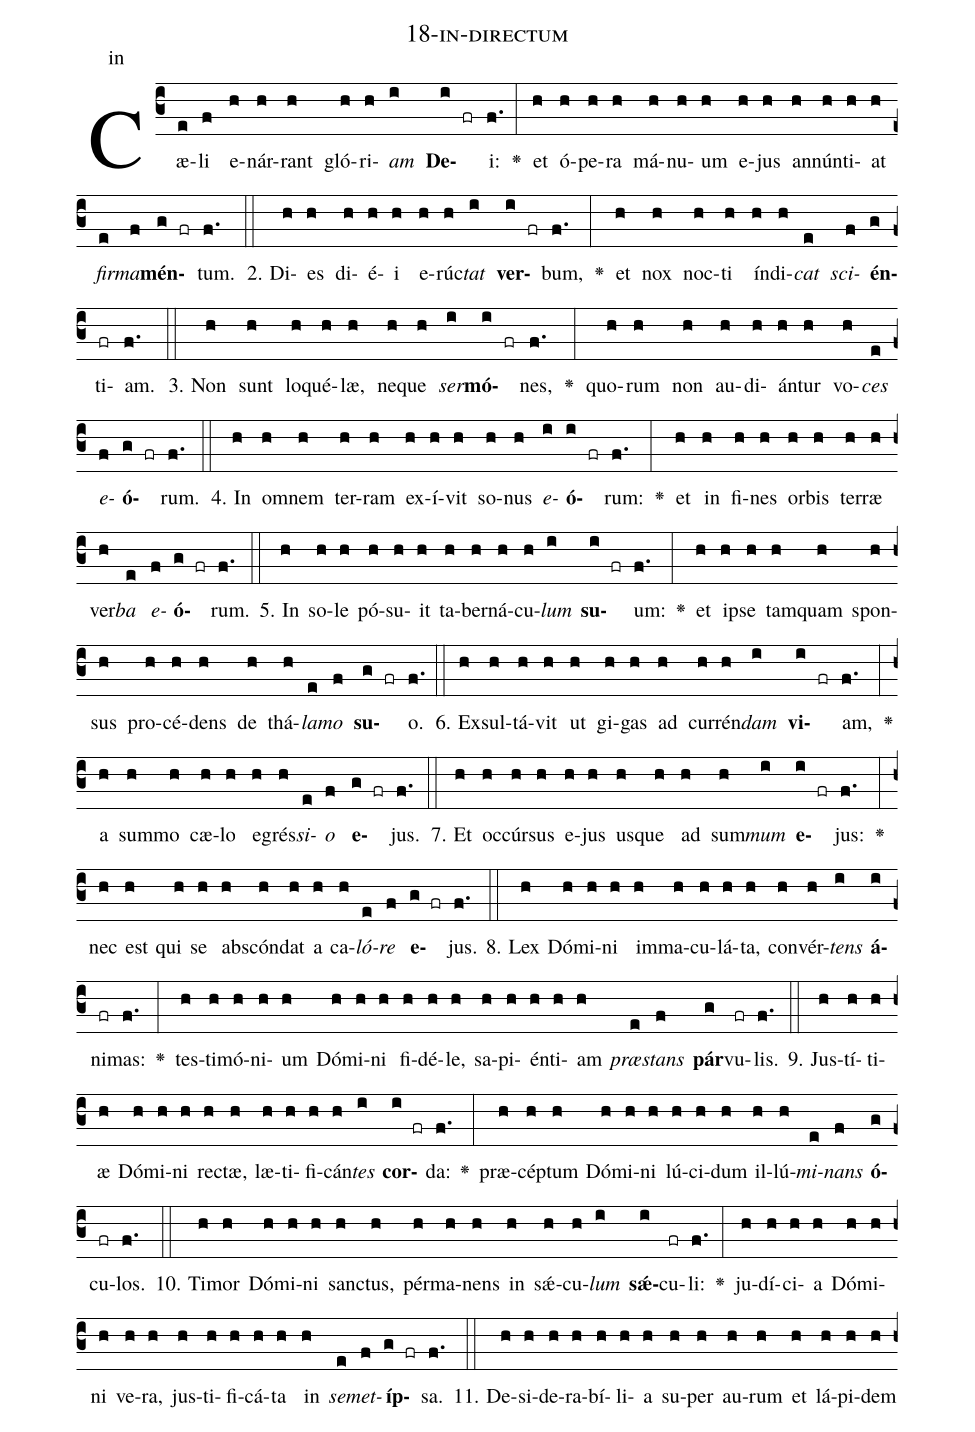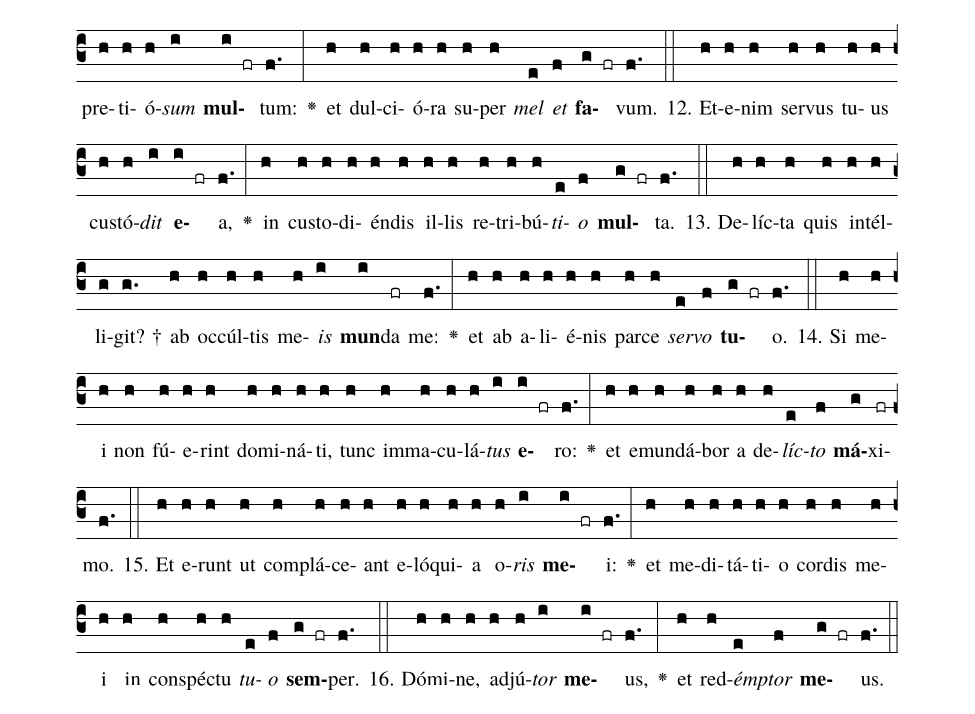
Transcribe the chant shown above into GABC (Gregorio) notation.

name: 18-in-directum;
annotation: in;
%%
(c3)Cæ(e)li(f) e(h)nár(h)rant(h) gló(h)ri(h)<i>am</i>(i) <b>De</b>(i fr)i:(f.) <v>\greheightstar</v>(:) et(h) ó(h)pe(h)ra(h) má(h)nu(h)um(h) e(h)jus(h) an(h)nún(h)ti(h)at(h) <i>fir</i>(e)<i>ma</i>(f)<b>mén</b>(g fr)tum.(f.) (::)
2. Di(h)es(h) di(h)é(h)i(h) e(h)rúc(h)<i>tat</i>(i) <b>ver</b>(i fr)bum,(f.) <v>\greheightstar</v>(:) et(h) nox(h) noc(h)ti(h) ín(h)di(h)<i>cat</i>(e) <i>sci</i>(f)<b>én</b>(g)ti(fr)am.(f.) (::)
3. Non(h) sunt(h) lo(h)qué(h)læ,(h) ne(h)que(h) <i>ser</i>(i)<b>mó</b>(i fr)nes,(f.) <v>\greheightstar</v>(:) quo(h)rum(h) non(h) au(h)di(h)án(h)tur(h) vo(h)<i>ces</i>(e) <i>e</i>(f)<b>ó</b>(g fr)rum.(f.) (::)
4. In(h) om(h)nem(h) ter(h)ram(h) ex(h)í(h)vit(h) so(h)nus(h) <i>e</i>(i)<b>ó</b>(i fr)rum:(f.) <v>\greheightstar</v>(:) et(h) in(h) fi(h)nes(h) or(h)bis(h) ter(h)ræ(h) ver(h)<i>ba</i>(e) <i>e</i>(f)<b>ó</b>(g fr)rum.(f.) (::)
5. In(h) so(h)le(h) pó(h)su(h)it(h) ta(h)ber(h)ná(h)cu(h)<i>lum</i>(i) <b>su</b>(i fr)um:(f.) <v>\greheightstar</v>(:) et(h) ip(h)se(h) tam(h)quam(h) spon(h)sus(h) pro(h)cé(h)dens(h) de(h) thá(h)<i>la</i>(e)<i>mo</i>(f) <b>su</b>(g fr)o.(f.) (::)
6. Ex(h)sul(h)tá(h)vit(h) ut(h) gi(h)gas(h) ad(h) cur(h)rén(h)<i>dam</i>(i) <b>vi</b>(i fr)am,(f.) <v>\greheightstar</v>(:) a(h) sum(h)mo(h) cæ(h)lo(h) e(h)grés(h)<i>si</i>(e)<i>o</i>(f) <b>e</b>(g fr)jus.(f.) (::)
7. Et(h) oc(h)cúr(h)sus(h) e(h)jus(h) us(h)que(h) ad(h) sum(h)<i>mum</i>(i) <b>e</b>(i fr)jus:(f.) <v>\greheightstar</v>(:) nec(h) est(h) qui(h) se(h) abs(h)cón(h)dat(h) a(h) ca(h)<i>ló</i>(e)<i>re</i>(f) <b>e</b>(g fr)jus.(f.) (::)
8. Lex(h) Dó(h)mi(h)ni(h) im(h)ma(h)cu(h)lá(h)ta,(h) con(h)vér(h)<i>tens</i>(i) <b>á</b>(i)ni(fr)mas:(f.) <v>\greheightstar</v>(:) tes(h)ti(h)mó(h)ni(h)um(h) Dó(h)mi(h)ni(h) fi(h)dé(h)le,(h) sa(h)pi(h)én(h)ti(h)am(h) <i>præ</i>(e)<i>stans</i>(f) <b>pár</b>(g)vu(fr)lis.(f.) (::)
9. Jus(h)tí(h)ti(h)æ(h) Dó(h)mi(h)ni(h) rec(h)tæ,(h) læ(h)ti(h)fi(h)cán(h)<i>tes</i>(i) <b>cor</b>(i fr)da:(f.) <v>\greheightstar</v>(:) præ(h)cép(h)tum(h) Dó(h)mi(h)ni(h) lú(h)ci(h)dum(h) il(h)lú(h)<i>mi</i>(e)<i>nans</i>(f) <b>ó</b>(g)cu(fr)los.(f.) (::)
10. Ti(h)mor(h) Dó(h)mi(h)ni(h) sanc(h)tus,(h) pér(h)ma(h)nens(h) in(h) sǽ(h)cu(h)<i>lum</i>(i) <b>sǽ</b>(i)cu(fr)li:(f.) <v>\greheightstar</v>(:) ju(h)dí(h)ci(h)a(h) Dó(h)mi(h)ni(h) ve(h)ra,(h) jus(h)ti(h)fi(h)cá(h)ta(h) in(h) <i>se</i>(e)<i>met</i>(f)<b>íp</b>(g fr)sa.(f.) (::)
11. De(h)si(h)de(h)ra(h)bí(h)li(h)a(h) su(h)per(h) au(h)rum(h) et(h) lá(h)pi(h)dem(h) pre(h)ti(h)ó(h)<i>sum</i>(i) <b>mul</b>(i fr)tum:(f.) <v>\greheightstar</v>(:) et(h) dul(h)ci(h)ó(h)ra(h) su(h)per(h) <i>mel</i>(e) <i>et</i>(f) <b>fa</b>(g fr)vum.(f.) (::)
12. Et(h)e(h)nim(h) ser(h)vus(h) tu(h)us(h) cus(h)tó(h)<i>dit</i>(i) <b>e</b>(i fr)a,(f.) <v>\greheightstar</v>(:) in(h) cus(h)to(h)di(h)én(h)dis(h) il(h)lis(h) re(h)tri(h)bú(h)<i>ti</i>(e)<i>o</i>(f) <b>mul</b>(g fr)ta.(f.) (::)
13. De(h)líc(h)ta(h) quis(h) in(h)tél(h)li(g)git? †(g.) ab(h) oc(h)cúl(h)tis(h) me(h)<i>is</i>(i) <b>mun</b>(i)da(fr) me:(f.) <v>\greheightstar</v>(:) et(h) ab(h) a(h)li(h)é(h)nis(h) par(h)ce(h) <i>ser</i>(e)<i>vo</i>(f) <b>tu</b>(g fr)o.(f.) (::)
14. Si(h) me(h)i(h) non(h) fú(h)e(h)rint(h) do(h)mi(h)ná(h)ti,(h) tunc(h) im(h)ma(h)cu(h)lá(h)<i>tus</i>(i) <b>e</b>(i fr)ro:(f.) <v>\greheightstar</v>(:) et(h) e(h)mun(h)dá(h)bor(h) a(h) de(h)<i>líc</i>(e)<i>to</i>(f) <b>má</b>(g)xi(fr)mo.(f.) (::)
15. Et(h) e(h)runt(h) ut(h) com(h)plá(h)ce(h)ant(h) e(h)ló(h)qui(h)a(h) o(h)<i>ris</i>(i) <b>me</b>(i fr)i:(f.) <v>\greheightstar</v>(:) et(h) me(h)di(h)tá(h)ti(h)o(h) cor(h)dis(h) me(h)i(h) in(h) con(h)spéc(h)tu(h) <i>tu</i>(e)<i>o</i>(f) <b>sem</b>(g fr)per.(f.) (::)
16. Dó(h)mi(h)ne,(h) ad(h)jú(h)<i>tor</i>(i) <b>me</b>(i fr)us,(f.) <v>\greheightstar</v>(:) et(h) red(h)<i>émp</i>(e)<i>tor</i>(f) <b>me</b>(g fr)us.(f.) (::)
